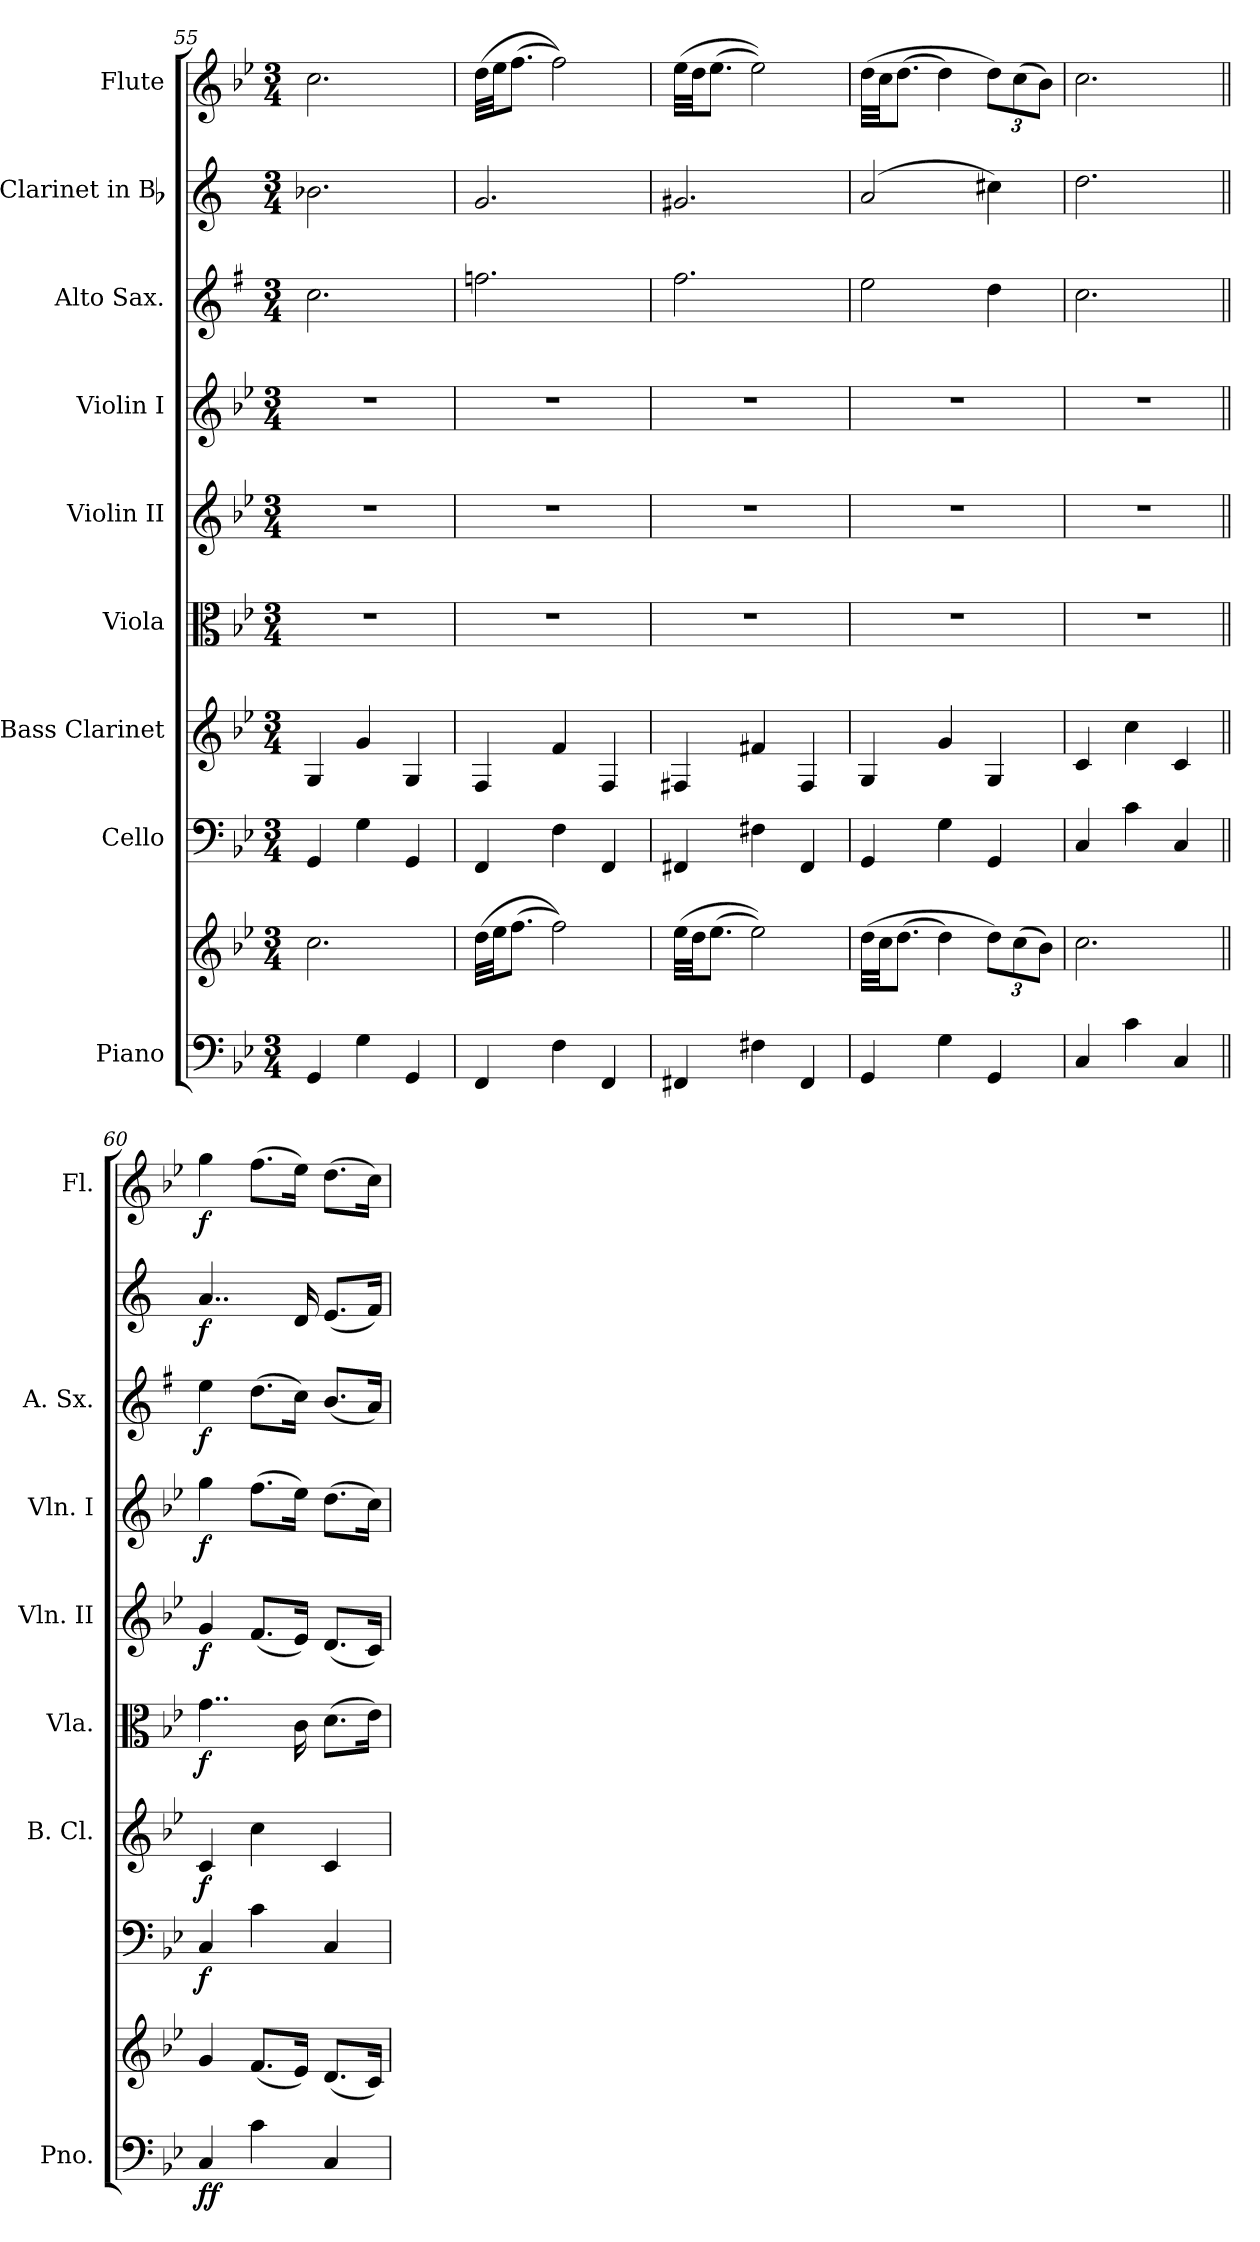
**kern	**kern	**dynam	**kern	**dynam	**kern	**dynam	**kern	**dynam	**kern	**dynam	**kern	**dynam	**kern	**dynam	**kern	**dynam	**kern	**dynam
*part9	*part9	*part9	*part8	*part8	*part7	*part7	*part6	*part6	*part5	*part5	*part4	*part4	*part3	*part3	*part2	*part2	*part1	*part1
*staff10	*staff9	*staff9/10	*staff8	*staff8	*staff7	*staff7	*staff6	*staff6	*staff5	*staff5	*staff4	*staff4	*staff3	*staff3	*staff2	*staff2	*staff1	*staff1
*I"Piano	*	*	*I"Cello	*	*I"Bass Clarinet	*	*I"Viola	*	*I"Violin II	*	*I"Violin I	*	*I"Alto Sax.	*	*I"Clarinet in Bb	*	*I"Flute	*
*I'Pno.	*	*	*	*	*I'B. Cl.	*	*I'Vla.	*	*I'Vln. II	*	*I'Vln. I	*	*I'A. Sx.	*	*	*	*I'Fl.	*
*clefF4	*clefG2	*	*clefF4	*	*clefG2	*	*clefC3	*	*clefG2	*	*clefG2	*	*clefG2	*	*clefG2	*	*clefG2	*
*	*	*	*	*	*ITrd8c14	*	*	*	*	*	*	*	*ITrd5c9	*	*ITrd1c2	*	*	*
*k[b-e-]	*k[b-e-]	*	*k[b-e-]	*	*k[b-e-]	*	*k[b-e-]	*	*k[b-e-]	*	*k[b-e-]	*	*k[b-e-]	*	*k[b-e-]	*	*k[b-e-]	*
*g:	*g:	*	*g:	*	*	*	*g:	*	*g:	*	*g:	*	*g:	*	*	*	*g:	*
*M3/4	*M3/4	*	*M3/4	*	*M3/4	*	*M3/4	*	*M3/4	*	*M3/4	*	*M3/4	*	*M3/4	*	*M3/4	*
=55	=55	=55	=55	=55	=55	=55	=55	=55	=55	=55	=55	=55	=55	=55	=55	=55	=55	=55
4GG/	2.cc\	.	4GG/	.	4GG/	.	2.r	.	2.r	.	2.r	.	2.e-\	.	2.a-X\	.	2.cc\	.
4G\	.	.	4G\	.	4G/	.	.	.	.	.	.	.	.	.	.	.	.	.
4GG/	.	.	4GG/	.	4GG/	.	.	.	.	.	.	.	.	.	.	.	.	.
=56	=56	=56	=56	=56	=56	=56	=56	=56	=56	=56	=56	=56	=56	=56	=56	=56	=56	=56
4FF/	(>32dd\LLL	.	4FF/	.	4FF/	.	2.r	.	2.r	.	2.r	.	2.a-X\	.	2.f/	.	(>32dd\LLL	.
.	32ee-\JJ	.	.	.	.	.	.	.	.	.	.	.	.	.	.	.	32ee-\JJ	.
.	(>8.ff\J	.	.	.	.	.	.	.	.	.	.	.	.	.	.	.	(>8.ff\J	.
4F\	2ff\))	.	4F\	.	4F/	.	.	.	.	.	.	.	.	.	.	.	2ff\))	.
4FF/	.	.	4FF/	.	4FF/	.	.	.	.	.	.	.	.	.	.	.	.	.
!!LO:LB:g=z
=57	=57	=57	=57	=57	=57	=57	=57	=57	=57	=57	=57	=57	=57	=57	=57	=57	=57	=57
4FF#X/	(>32ee-\LLL	.	4FF#X/	.	4FF#X/	.	2.r	.	2.r	.	2.r	.	2.a\	.	2.f#X/	.	(>32ee-\LLL	.
.	32dd\JJ	.	.	.	.	.	.	.	.	.	.	.	.	.	.	.	32dd\JJ	.
.	(>8.ee-\J	.	.	.	.	.	.	.	.	.	.	.	.	.	.	.	(>8.ee-\J	.
4F#X\	2ee-\))	.	4F#X\	.	4F#X/	.	.	.	.	.	.	.	.	.	.	.	2ee-\))	.
4FF#/	.	.	4FF#/	.	4FF#/	.	.	.	.	.	.	.	.	.	.	.	.	.
=58	=58	=58	=58	=58	=58	=58	=58	=58	=58	=58	=58	=58	=58	=58	=58	=58	=58	=58
4GG/	(>32dd\LLL	.	4GG/	.	4GG/	.	2.r	.	2.r	.	2.r	.	2g\	.	(>2g/	.	(>32dd\LLL	.
.	32cc\JJ	.	.	.	.	.	.	.	.	.	.	.	.	.	.	.	32cc\JJ	.
.	(>8.dd\J	.	.	.	.	.	.	.	.	.	.	.	.	.	.	.	(>8.dd\J	.
4G\	4dd\)	.	4G\	.	4G/	.	.	.	.	.	.	.	.	.	.	.	4dd\)	.
*	*Xbrackettup	*	*	*	*	*	*	*	*	*	*	*	*	*	*	*	*Xbrackettup	*
4GG/	12dd\L)	.	4GG/	.	4GG/	.	.	.	.	.	.	.	4f\	.	4bn\)	.	12dd\L)	.
.	(>12cc\	.	.	.	.	.	.	.	.	.	.	.	.	.	.	.	(>12cc\	.
.	12b-\J)	.	.	.	.	.	.	.	.	.	.	.	.	.	.	.	12b-\J)	.
=59	=59	=59	=59	=59	=59	=59	=59	=59	=59	=59	=59	=59	=59	=59	=59	=59	=59	=59
4C/	2.cc\	.	4C/	.	4C/	.	2.r	.	2.r	.	2.r	.	2.e-\	.	2.cc\	.	2.cc\	.
4c\	.	.	4c\	.	4c\	.	.	.	.	.	.	.	.	.	.	.	.	.
4C/	.	.	4C/	.	4C/	.	.	.	.	.	.	.	.	.	.	.	.	.
=60||	=60||	=60||	=60||	=60||	=60||	=60||	=60||	=60||	=60||	=60||	=60||	=60||	=60||	=60||	=60||	=60||	=60||	=60||
!	!	!LO:DY:b=2	!	!	!	!	!	!	!	!	!	!	!	!	!	!	!	!
!	!	!LO:DY:n=1:b	!	!LO:DY:b	!	!LO:DY:b	!	!LO:DY:b	!	!LO:DY:b	!	!LO:DY:b	!	!LO:DY:b	!	!LO:DY:b	!	!LO:DY:b
4C/	4g/	f f	4C/	f	4C/	f	4..g\	f	4g/	f	4gg\	f	4g\	f	4..g/	f	4gg\	f
4c\	(8.f/L	.	4c\	.	4c\	.	.	.	(8.f/L	.	(>8.ff\L	.	(>8.f\L	.	.	.	(>8.ff\L	.
.	16e-/Jk)	.	.	.	.	.	16c\	.	16e-/Jk)	.	16ee-\Jk)	.	16e-\Jk)	.	16c/	.	16ee-\Jk)	.
4C/	(8.d/L	.	4C/	.	4C/	.	(>8.d\L	.	(8.d/L	.	(>8.dd\L	.	(8.d/L	.	(8.d/L	.	(>8.dd\L	.
.	16c/Jk)	.	.	.	.	.	16e-\Jk)	.	16c/Jk)	.	16cc\Jk)	.	16c/Jk)	.	16e-/Jk)	.	16cc\Jk)	.
=	=	=	=	=	=	=	=	=	=	=	=	=	=	=	=	=	=	=
*-	*-	*-	*-	*-	*-	*-	*-	*-	*-	*-	*-	*-	*-	*-	*-	*-	*-	*-
